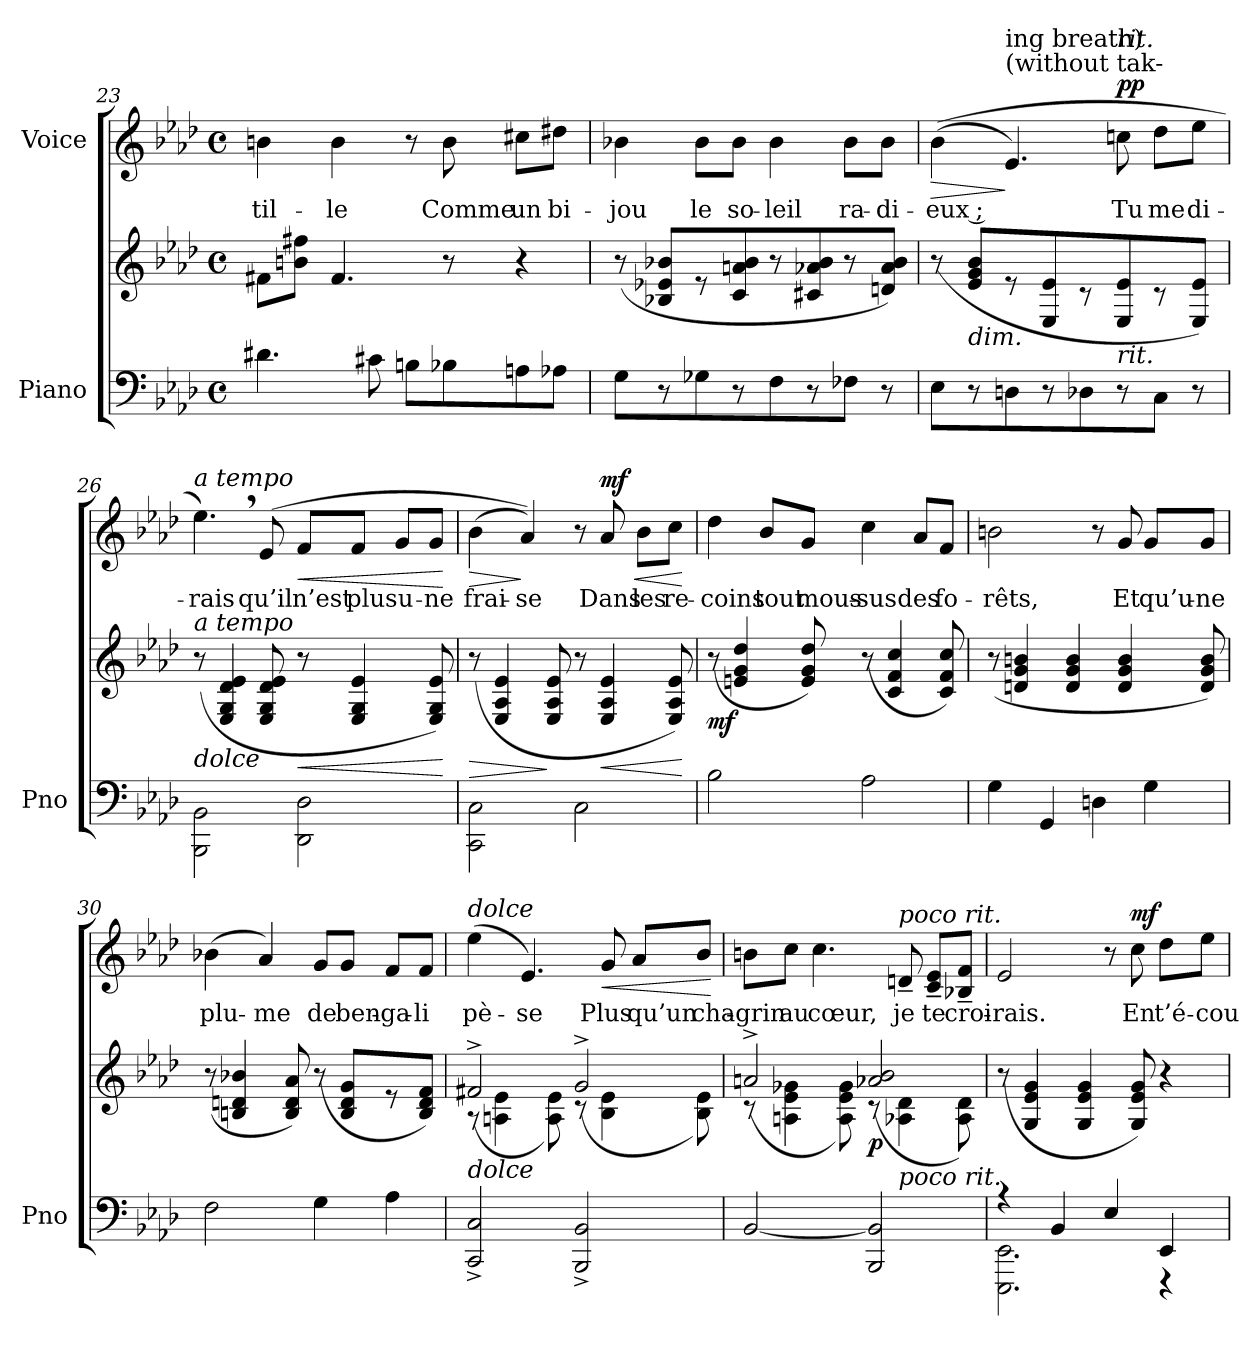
**kern	**kern	**dynam	**kern	**text	**dynam
*part2	*part2	*part2	*part1	*part1	*part1
*staff3	*staff2	*staff2/3	*staff1	*staff1	*staff1
*I"Piano	*	*	*I"Voice	*	*
*I'Pno	*	*	*	*	*
*clefF4	*clefG2	*	*clefG2	*	*
*k[b-e-a-d-]	*k[b-e-a-d-]	*	*k[b-e-a-d-]	*	*
*M4/4	*M4/4	*	*M4/4	*	*
*met(c)	*met(c)	*	*met(c)	*	*
=23	=23	=23	=23	=23	=23
!	!	!	!	!LO:LY:b	!
4.d#X\	8f#X\L	.	4bn\	-til-	.
.	8bn\ 8ff#X\J	.	.	.	.
!	!	!	!	!LO:LY:b	!
.	4.f#/	.	4b\	-le	.
8c#X\	.	.	.	.	.
8Bn\L	.	.	8r	.	.
!	!	!	!	!LO:LY:b	!
8B-X\	8r	.	8b\	Comme	.
!	!	!	!	!LO:LY:b	!
8An\	4r	.	8cc#X\L	un	.
!	!	!	!	!LO:LY:b	!
8A-X\J	.	.	8dd#X\J	bi-	.
!!LO:LB:g=z
=24	=24	=24	=24	=24	=24
!	!	!	!	!LO:LY:b	!
8G\L	(>8r	.	4b-X\	-jou	.
8r	8B-X/ 8e-X/ 8b-X/L	.	.	.	.
!	!	!	!	!LO:LY:b	!
8G-X\	8r	.	8b-\L	le	.
!	!	!	!	!LO:LY:b	!
8r	8c/ 8an/ 8b-/	.	8b-\J	so-	.
!	!	!	!	!LO:LY:b	!
8F\	8r	.	4b-\	-leil	.
8r	8c#X/ 8a-X/ 8b-/	.	.	.	.
!	!	!	!	!LO:LY:b	!
8F-X\J	8r	.	8b-\L	ra-	.
!	!	!	!	!LO:LY:b	!
8r	8dn/ 8a-/ 8b-/J)	.	8b-\J	-di-	.
=25	=25	=25	=25	=25	=25
!	!	!	!	!LO:LY:b	!LO:HP:b
8E-\L	(>8r	.	((4b-\	-eux ;	>
!	!LO:TX:b:i:t=dim.	!	!	!	!
8r	8e-/ 8g/ 8b-/L	.	.	.	.
!	!	!	!LO:TX:a:t=(without tak-	!	!
!	!	!	!LO:TX:a:t=ing breath)	!	!
8Dn\	8r	.	4.e-/)	.	]
8r	8E-/ 8e-/	.	.	.	.
8D-X\	8r	.	.	.	.
!	!	!	!LO:TX:a:i:t=rit.	!	!
!	!LO:TX:b:i:t=rit.	!	!	!	!
!	!	!	!	!LO:LY:b	!LO:DY:a
8r	8E-/ 8e-/	.	8ccn\	Tu	pp
!	!	!	!	!LO:LY:b	!
8C\J	8r	.	8dd-\L	me	.
!	!	!	!	!LO:LY:b	!
8r	8E-/ 8e-/J)	.	8ee-\J	di-	.
!!LO:PB:g=z
=26	=26	=26	=26	=26	=26
!	!	!	!LO:TX:a:i:t=a tempo	!	!
!	!LO:TX:a:i:t=a tempo	!	!	!	!
!	!LO:TX:b:i:t=dolce	!	!	!	!
!	!	!	!	!LO:LY:b	!
2BBB-\ 2BB-\	(>8r	.	4.ee-,\)	-rais	.
.	4E-/ 4G/ 4d-/ 4e-/	.	.	.	.
!	!	!	!	!LO:LY:b	!
.	8E-/ 8G/ 8d-/ 8e-/	.	(8e-/	qu’il	.
!	!	!LO:HP:b	!	!LO:LY:b	!LO:HP:b
2DD-\ 2D-\	8r	<	8f/L	n’est	<
!	!	!	!	!LO:LY:b	!
.	4E-/ 4G/ 4e-/	.	8f/J	plus	.
!	!	!	!	!LO:LY:b	!
.	.	.	8g/L	u-	.
!	!	!	!	!LO:LY:b	!
.	8E-/ 8G/ 8e-/)	.	8g/J	-ne	.
.	.	[	.	.	[
=27	=27	=27	=27	=27	=27
!	!	!LO:HP:b	!	!LO:LY:b	!LO:HP:b
2CC\ 2C\	(>8r	>	(4b-\	frai-	>
.	4E-/ 4A-/ 4e-/	.	.	.	.
!	!	!	!	!LO:LY:b	!
.	.	.	4a-/))	-se	]
.	8E-/ 8A-/ 8e-/	]	.	.	.
2C\	8r	.	8r	.	.
!	!	!LO:HP:b	!	!LO:LY:b	!LO:HP:b
!	!	!	!	!	!LO:DY:n=1:a
.	4E-/ 4A-/ 4e-/	<	8a-/	Dans	< mf
!	!	!	!	!LO:LY:b	!
.	.	.	8b-\L	les	.
!	!	!	!	!LO:LY:b	!
.	8E-/ 8A-/ 8e-/)	.	8cc\J	re-	.
.	.	[	.	.	[
!!LO:LB:g=z
=28	=28	=28	=28	=28	=28
!	!	!LO:DY:b	!	!LO:LY:b	!
2B-\	(>8r	mf	4dd-\	-coins	.
.	4en/ 4g/ 4dd-/	.	.	.	.
!	!	!	!	!LO:LY:b	!
.	.	.	8b-/L	tout	.
!	!	!	!	!LO:LY:b	!
.	8e/ 8g/ 8dd-/)	.	8g/J	mous-	.
!	!	!	!	!LO:LY:b	!
2A-\	(>8r	.	4cc\	-sus	.
.	4c/ 4f/ 4cc/	.	.	.	.
!	!	!	!	!LO:LY:b	!
.	.	.	8a-/L	des	.
!	!	!	!	!LO:LY:b	!
.	8c/ 8f/ 8cc/)	.	8f/J	fo-	.
=29	=29	=29	=29	=29	=29
!	!	!	!	!LO:LY:b	!
4G\	(>8r	.	2bn\	-rêts,	.
.	4dn/ 4g/ 4bn/	.	.	.	.
4GG/	.	.	.	.	.
.	4d/ 4g/ 4b/	.	.	.	.
4Dn\	.	.	8r	.	.
!	!	!	!	!LO:LY:b	!
.	4d/ 4g/ 4b/	.	8g/	Et	.
!	!	!	!	!LO:LY:b	!
4G\	.	.	8g/L	qu’u-	.
!	!	!	!	!LO:LY:b	!
.	8d/ 8g/ 8b/)	.	8g/J	-ne	.
=30	=30	=30	=30	=30	=30
!	!	!	!	!LO:LY:b	!
2F\	(>8r	.	(4b-X\	plu-	.
.	4Bn/ 4dn/ 4b-X/	.	.	.	.
!	!	!	!	!LO:LY:b	!
.	.	.	4a-/)	-me	.
.	8B/ 8d/ 8a-/)	.	.	.	.
!	!	!	!	!LO:LY:b	!
4G\	(>8r	.	8g/L	de	.
!	!	!	!	!LO:LY:b	!
.	8B/ 8d/ 8g/L	.	8g/J	ben-	.
!	!	!	!	!LO:LY:b	!
4A-\	8r	.	8f/L	-ga-	.
!	!	!	!	!LO:LY:b	!
.	8B/ 8d/ 8f/J)	.	8f/J	-li	.
!!LO:LB:g=z
=31	=31	=31	=31	=31	=31
*	*^	*	*	*	*
!	!	!	!	!LO:TX:a:i:t=dolce	!	!
!	!LO:TX:b:i:t=dolce	!	!	!	!	!
!	!	!	!	!	!LO:LY:b	!
2CC/^ 2C/^	2f#X^/	(8r	.	(4ee-\	pè-	.
.	.	4An\ 4e-\	.	.	.	.
!	!	!	!	!	!LO:LY:b	!
.	.	.	.	4.e-/)	-se	.
.	.	8A\ 8e-\)	.	.	.	.
2BBB-/^ 2BB-/^	2g^/	(8r	.	.	.	.
!	!	!	!	!	!LO:LY:b	!LO:HP:b
.	.	4B-\ 4e-\	.	8g/	Plus	<
!	!	!	!	!	!LO:LY:b	!
.	.	.	.	8a-/L	qu’un	.
!	!	!	!	!	!LO:LY:b	!
.	.	8B-\ 8e-\)	.	8b-/J	cha-	.
*	*v	*v	*	*	*	*
.	.	.	.	.	[
=32	=32	=32	=32	=32	=32
*	*^	*	*	*	*
!	!	!	!	!	!LO:LY:b	!
[>2BB-/	2an^/	(8r	.	8bn\L	-grin	.
!	!	!	!	!	!LO:LY:b	!
.	.	4An\ 4e-\ 4g-X\	.	8cc\J	au	.
!	!	!	!	!	!LO:LY:b	!
.	.	.	.	4.cc\	cœur,	.
.	.	8A\ 8e-\ 8g-\)	.	.	.	.
!	!	!	!LO:DY:b	!	!	!
2BBB-/ 2BB-/]	2a-X/ 2b-/	(8r	p	.	.	.
!	!	!	!	!LO:TX:a:i:t=poco rit.	!	!
!	!	!LO:TX:b:i:t=poco rit.	!	!	!	!
!	!	!	!	!	!LO:LY:b	!
.	.	4A-X\ 4d-\	.	8dn~>/	je	.
!	!	!	!	!	!LO:LY:b	!
.	.	.	.	8c~>/ 8e-~>/L	te	.
!	!	!	!	!	!LO:LY:b	!
.	.	8A-\ 8d-\)	.	8B-X~>/ 8f~>/J	croi-	.
=33	=33	=33	=33	=33	=33	=33
*^	*	*	*	*	*	*
!	!	!	!	!	!	!LO:LY:b	!
*	*	*v	*v	*	*	*	*
4r	2.EEE-\ 2.EE-\	(>8r	.	2e-/	-rais.	.
.	.	4G/ 4e-/ 4g/	.	.	.	.
4BB-/	.	.	.	.	.	.
.	.	4G/ 4e-/ 4g/	.	.	.	.
4E-/	.	.	.	8r	.	.
!	!	!	!	!	!LO:LY:b	!LO:DY:a
.	.	8G/ 8e-/ 8g/)	.	8cc\	En	mf
!	!	!	!	!	!LO:LY:b	!
4EE-/	4r	4r	.	8dd-\L	t’é-	.
!	!	!	!	!	!LO:LY:b	!
.	.	.	.	8ee-\J	-cou-	.
*v	*v	*	*	*	*	*
=	=	=	=	=	=
*-	*-	*-	*-	*-	*-
